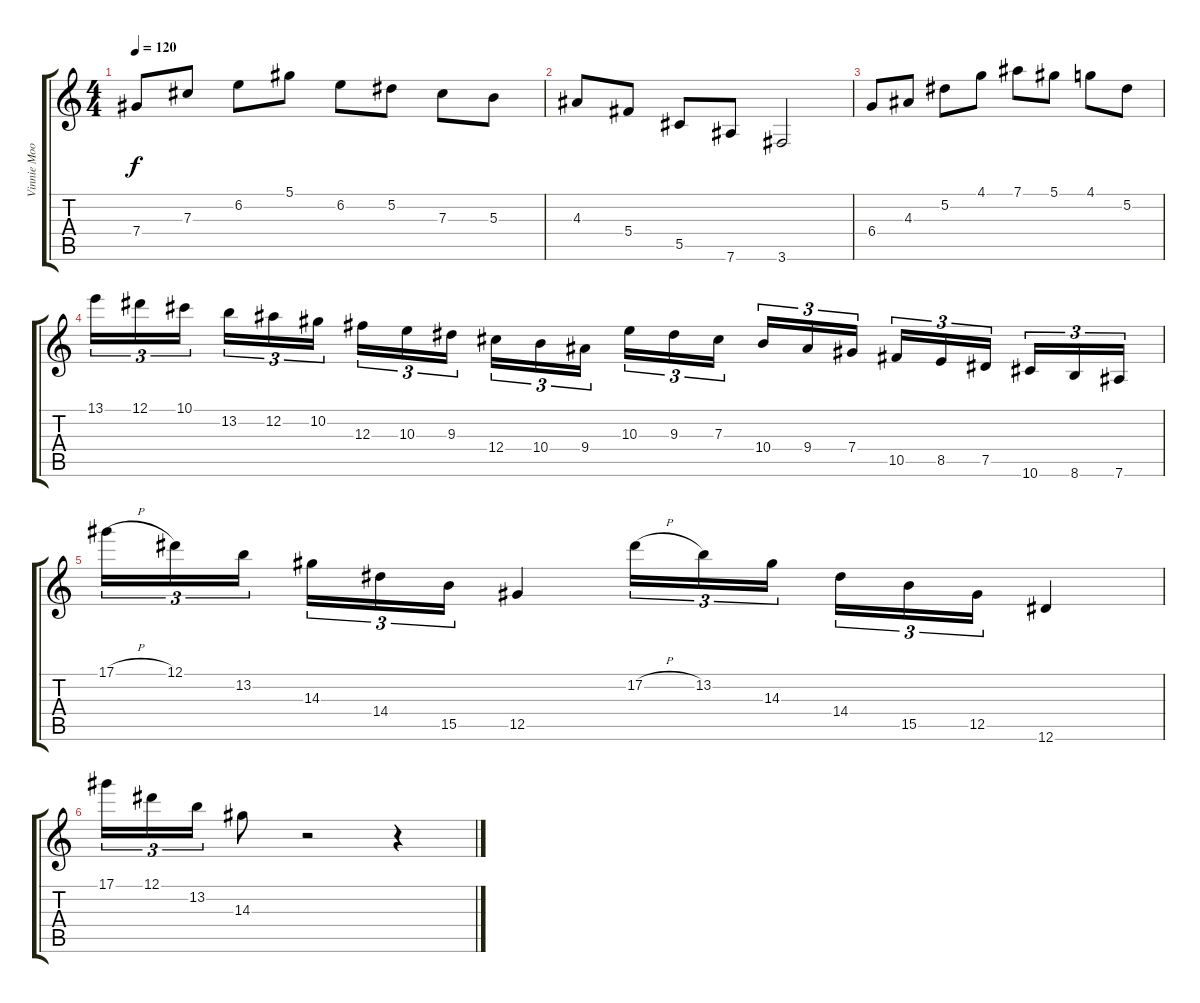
\track ("Vinnie Moore" "Vinnie Moo") {instrument overdrivenguitar}
\staff {score tabs}
\tuning (Eb4 Bb3 Gb3 Db3 Ab2 Eb2) {hide}
\ts (4 4)
\tempo 120
\clef g2
\ks c
7.4.8{dy f} 7.3.8 6.2.8 5.1.8 6.2.8 5.2.8 7.3.8 5.3.8 |
4.3.8 5.4.8 5.5.8 7.6.8 3.6.2 |
6.4.8 4.3.8 5.2.8 4.1.8 7.1.8 5.1.8 4.1.8 5.2.8 |
13.1.16{tu (3 2)} 12.1.16{tu (3 2)} 10.1.16{tu (3 2) beam splitsecondary} 13.2.16{tu (3 2)} 12.2.16{tu (3 2)} 10.2.16{tu (3 2)} 12.3.16{tu (3 2)} 10.3.16{tu (3 2)} 9.3.16{tu (3 2) beam splitsecondary} 12.4.16{tu (3 2)} 10.4.16{tu (3 2)} 9.4.16{tu (3 2)} 10.3.16{tu (3 2)} 9.3.16{tu (3 2)} 7.3.16{tu (3 2) beam splitsecondary} 10.4.16{tu (3 2)} 9.4.16{tu (3 2)} 7.4.16{tu (3 2)} 10.5.16{tu (3 2)} 8.5.16{tu (3 2)} 7.5.16{tu (3 2) beam splitsecondary} 10.6.16{tu (3 2)} 8.6.16{tu (3 2)} 7.6.16{tu (3 2)} |
17.1{h}.16{tu (3 2)} 12.1.16{tu (3 2)} 13.2.16{tu (3 2) beam splitsecondary} 14.3.16{tu (3 2)} 14.4.16{tu (3 2)} 15.5.16{tu (3 2)} 12.5.4 17.2{h}.16{tu (3 2)} 13.2.16{tu (3 2)} 14.3.16{tu (3 2) beam splitsecondary} 14.4.16{tu (3 2)} 15.5.16{tu (3 2)} 12.5.16{tu (3 2)} 12.6.4 |
17.1.16{tu (3 2)} 12.1.16{tu (3 2)} 13.2.16{tu (3 2)} 14.3.8 r.2 r.4
